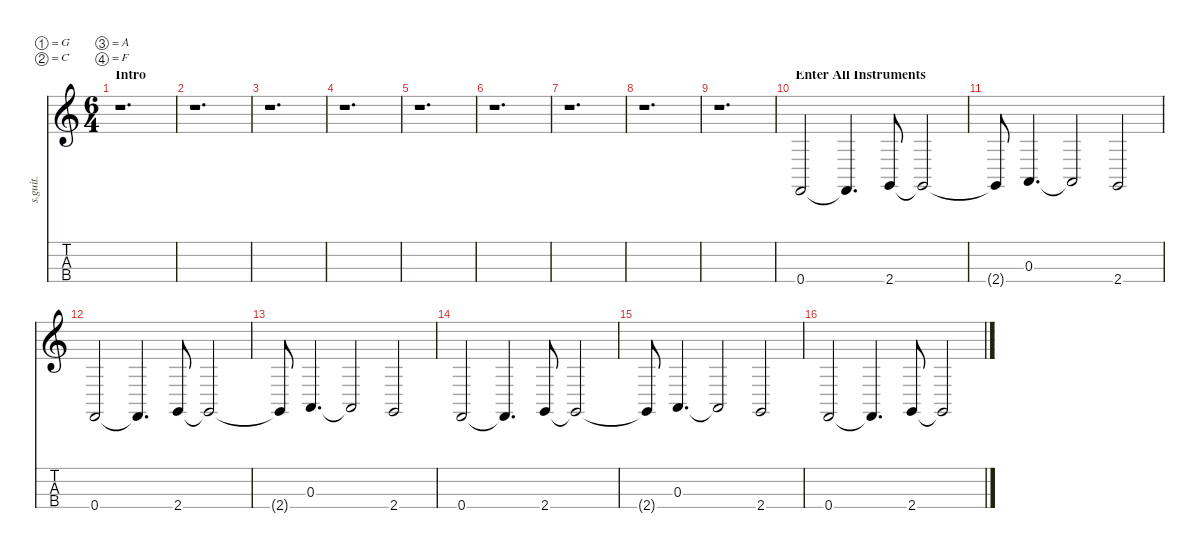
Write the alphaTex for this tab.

\defaultSystemsLayout 4
\hideDynamics
\bracketExtendMode nobrackets
\track ("" "s.guit.") {instrument electricbasspick}
\staff {score tabs}
\tuning (G2 C2 A1 F1)
\ts (6 4)
\beaming (8 2 2 2 2)
\section ("" "Intro")
\tempo (144 hide)
\clef g2
\ks c
r.1{d dy f instrument electricbasspick} |
r.1{d} |
r.1{d} |
r.1{d} |
r.1{d} |
r.1{d} |
r.1{d} |
r.1{d} |
r.1{d} |
\section ("" "Enter All Instruments")
0.4.2{lyrics (0 "") lyrics (1 "") lyrics (2 "") lyrics (3 "") lyrics (4 "")} 0.4{t}.4{d lyrics (0 "") lyrics (1 "") lyrics (2 "") lyrics (3 "") lyrics (4 "")} 2.4.8{lyrics (0 "") lyrics (1 "") lyrics (2 "") lyrics (3 "") lyrics (4 "")} 2.4{t}.2{lyrics (0 "") lyrics (1 "") lyrics (2 "") lyrics (3 "") lyrics (4 "")} |
2.4{t}.8{lyrics (0 "") lyrics (1 "") lyrics (2 "") lyrics (3 "") lyrics (4 "")} 0.3.4{d lyrics (0 "") lyrics (1 "") lyrics (2 "") lyrics (3 "") lyrics (4 "")} 0.3{t}.2{lyrics (0 "") lyrics (1 "") lyrics (2 "") lyrics (3 "") lyrics (4 "")} 2.4.2{lyrics (0 "") lyrics (1 "") lyrics (2 "") lyrics (3 "") lyrics (4 "")} |
0.4.2{lyrics (0 "") lyrics (1 "") lyrics (2 "") lyrics (3 "") lyrics (4 "")} 0.4{t}.4{d lyrics (0 "") lyrics (1 "") lyrics (2 "") lyrics (3 "") lyrics (4 "")} 2.4.8{lyrics (0 "") lyrics (1 "") lyrics (2 "") lyrics (3 "") lyrics (4 "")} 2.4{t}.2{lyrics (0 "") lyrics (1 "") lyrics (2 "") lyrics (3 "") lyrics (4 "")} |
2.4{t}.8{lyrics (0 "") lyrics (1 "") lyrics (2 "") lyrics (3 "") lyrics (4 "")} 0.3.4{d lyrics (0 "") lyrics (1 "") lyrics (2 "") lyrics (3 "") lyrics (4 "")} 0.3{t}.2{lyrics (0 "") lyrics (1 "") lyrics (2 "") lyrics (3 "") lyrics (4 "")} 2.4.2{lyrics (0 "") lyrics (1 "") lyrics (2 "") lyrics (3 "") lyrics (4 "")} |
0.4.2{lyrics (0 "") lyrics (1 "") lyrics (2 "") lyrics (3 "") lyrics (4 "")} 0.4{t}.4{d lyrics (0 "") lyrics (1 "") lyrics (2 "") lyrics (3 "") lyrics (4 "")} 2.4.8{lyrics (0 "") lyrics (1 "") lyrics (2 "") lyrics (3 "") lyrics (4 "")} 2.4{t}.2{lyrics (0 "") lyrics (1 "") lyrics (2 "") lyrics (3 "") lyrics (4 "")} |
2.4{t}.8{lyrics (0 "") lyrics (1 "") lyrics (2 "") lyrics (3 "") lyrics (4 "")} 0.3.4{d lyrics (0 "") lyrics (1 "") lyrics (2 "") lyrics (3 "") lyrics (4 "")} 0.3{t}.2{lyrics (0 "") lyrics (1 "") lyrics (2 "") lyrics (3 "") lyrics (4 "")} 2.4.2{lyrics (0 "") lyrics (1 "") lyrics (2 "") lyrics (3 "") lyrics (4 "")} |
0.4.2{lyrics (0 "") lyrics (1 "") lyrics (2 "") lyrics (3 "") lyrics (4 "")} 0.4{t}.4{d lyrics (0 "") lyrics (1 "") lyrics (2 "") lyrics (3 "") lyrics (4 "")} 2.4.8{lyrics (0 "") lyrics (1 "") lyrics (2 "") lyrics (3 "") lyrics (4 "")} 2.4{t}.2{lyrics (0 "") lyrics (1 "") lyrics (2 "") lyrics (3 "") lyrics (4 "")}
